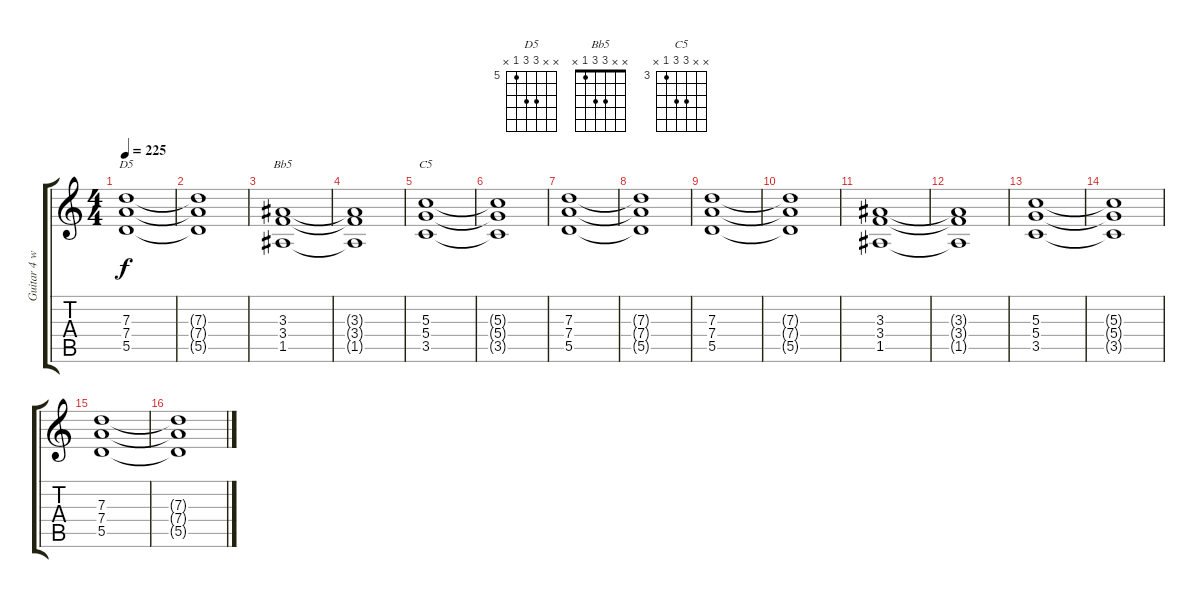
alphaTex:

\track ("Guitar 4 w/Distortion" "Guitar 4 w") {instrument distortionguitar}
\staff {score tabs}
\tuning (E4 B3 G3 D3 A2 E2) {hide}
\chord ("D5" x x 7 7 5 x) {firstfret 5}
\chord ("Bb5" x x 3 3 1 x)
\chord ("C5" x x 5 5 3 x) {firstfret 3}
\ts (4 4)
\tempo 225
\clef g2
\ks c
(7.3 7.4 5.5).1{ch "D5" dy f} |
(7.3{t} 7.4{t} 5.5{t}).1 |
(3.3 3.4 1.5).1{ch "Bb5"} |
(3.3{t} 3.4{t} 1.5{t}).1 |
(5.3 5.4 3.5).1{ch "C5"} |
(5.3{t} 5.4{t} 3.5{t}).1 |
(7.3 7.4 5.5).1 |
(7.3{t} 7.4{t} 5.5{t}).1 |
(7.3 7.4 5.5).1 |
(7.3{t} 7.4{t} 5.5{t}).1 |
(3.3 3.4 1.5).1 |
(3.3{t} 3.4{t} 1.5{t}).1 |
(5.3 5.4 3.5).1 |
(5.3{t} 5.4{t} 3.5{t}).1 |
(7.3 7.4 5.5).1 |
(7.3{t} 7.4{t} 5.5{t}).1
